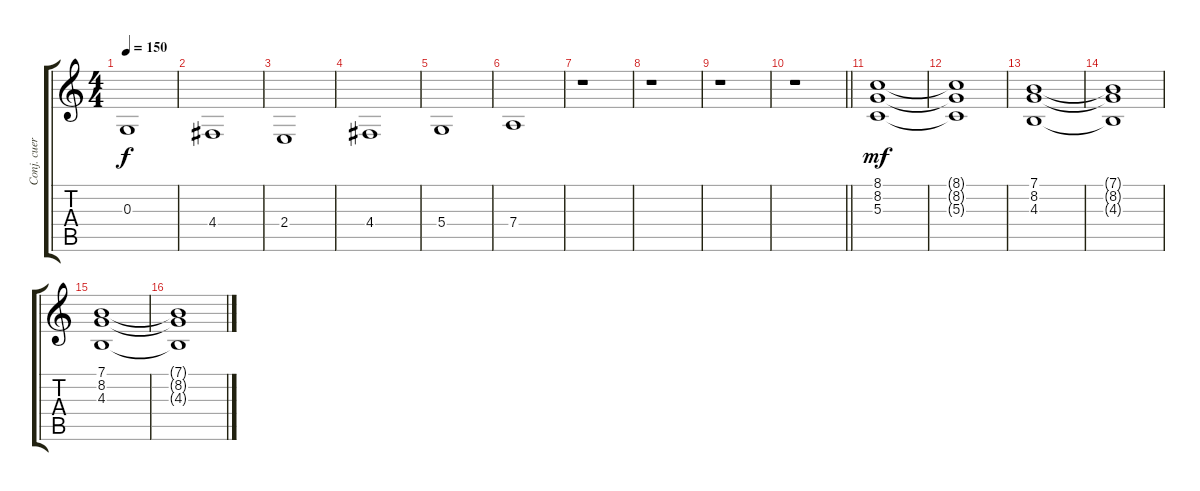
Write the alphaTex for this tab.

\track ("Conj. cuerdas" "Conj. cuer") {instrument stringensemble2}
\staff {score tabs}
\tuning (E4 B3 G3 D3 A2 E2) {hide}
\ts (4 4)
\tempo 150
\clef g2
\ks c
0.3.1{dy f} |
4.4.1 |
2.4.1 |
4.4.1 |
5.4.1 |
7.4.1 |
r.1 |
r.1 |
r.1 |
\barLineRight lightlight
r.1 |
(8.1 8.2 5.3).1{dy mf} |
(8.1{t} 8.2{t} 5.3{t}).1 |
(7.1 8.2 4.3).1 |
(7.1{t} 8.2{t} 4.3{t}).1 |
(7.1 8.2 4.3).1 |
(7.1{t} 8.2{t} 4.3{t}).1
